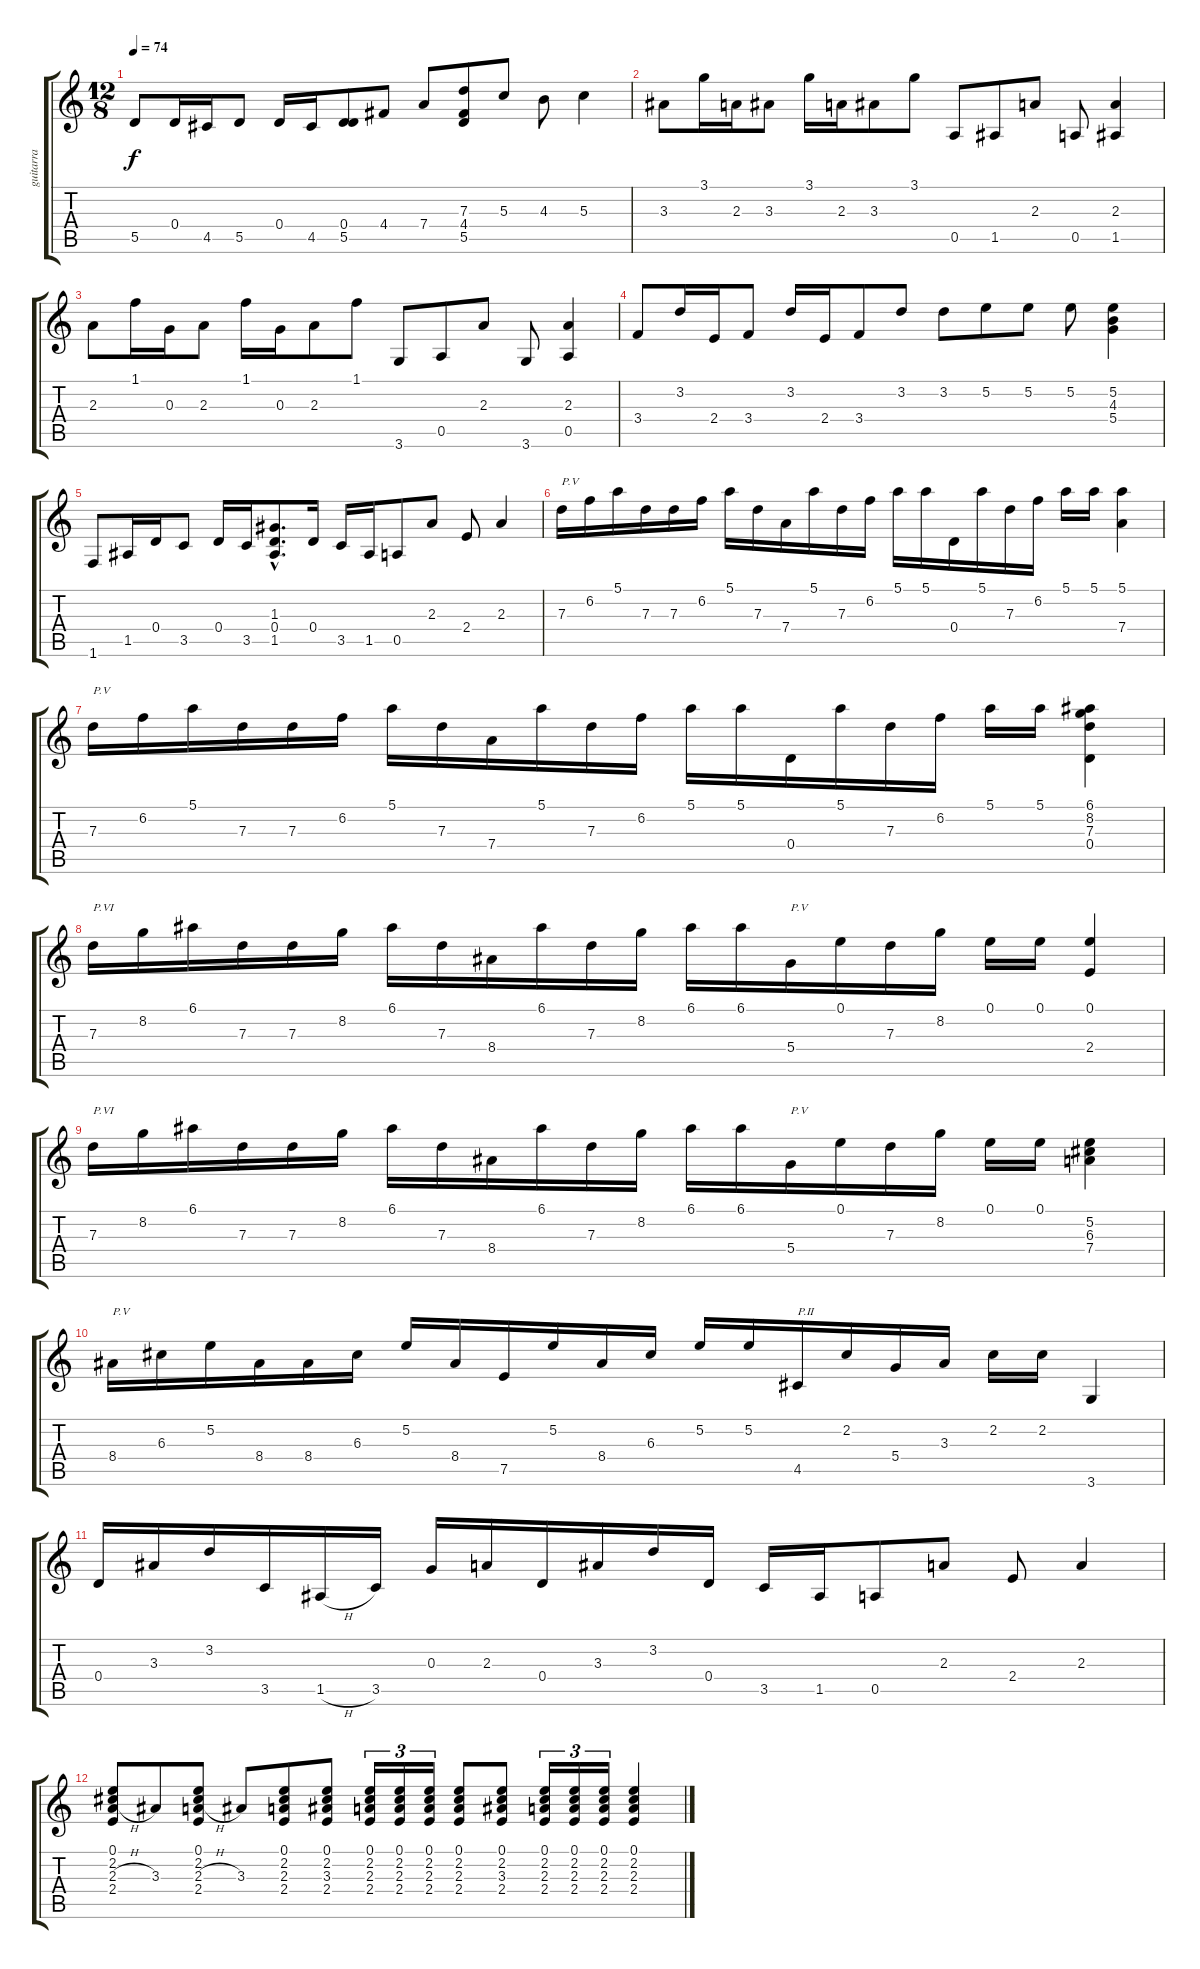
\track ("guitarra" "guitarra") {instrument acousticguitarnylon}
\staff {score tabs}
\tuning (E4 B3 G3 D3 A2 E2) {hide}
\ts (12 8)
\tempo 74
\clef g2
\ks c
5.5.8{dy f} 0.4.16 4.5.16 5.5.8 0.4.16 4.5.16 (0.4 5.5).8 4.4.8 7.4.8 (7.3 4.4 5.5).8 5.3.8 4.3.8 5.3.4 |
3.3.8 3.1.16 2.3.16 3.3.8 3.1.16 2.3.16 3.3.8 3.1.8 0.5.8 1.5.8 2.3.8 0.5.8 (2.3 1.5).4 |
2.3.8 1.1.16 0.3.16 2.3.8 1.1.16 0.3.16 2.3.8 1.1.8 3.6.8 0.5.8 2.3.8 3.6.8 (2.3 0.5).4 |
3.4.8 3.2.16 2.4.16 3.4.8 3.2.16 2.4.16 3.4.8 3.2.8 3.2.8 5.2.8 5.2.8 5.2.8 (5.2 4.3 5.4).4 |
1.6.8 1.5.16 0.4.16 3.5.8 0.4.16 3.5.16 (1.3{hac} 0.4{hac} 1.5{hac}).8{d} 0.4.16 3.5.16 1.5.16 0.5.8 2.3.8 2.4.8 2.3.4 |
7.3.16{txt "P.V"} 6.2.16 5.1.16 7.3.16 7.3.16 6.2.16 5.1.16 7.3.16 7.4.16 5.1.16 7.3.16 6.2.16 5.1.16 5.1.16 0.4.16 5.1.16 7.3.16 6.2.16 5.1.16 5.1.16 (5.1 7.4).4 |
7.3.16{txt "P.V"} 6.2.16 5.1.16 7.3.16 7.3.16 6.2.16 5.1.16 7.3.16 7.4.16 5.1.16 7.3.16 6.2.16 5.1.16 5.1.16 0.4.16 5.1.16 7.3.16 6.2.16 5.1.16 5.1.16 (6.1 8.2 7.3 0.4).4 |
7.3.16{txt "P.VI"} 8.2.16 6.1.16 7.3.16 7.3.16 8.2.16 6.1.16 7.3.16 8.4.16 6.1.16 7.3.16 8.2.16 6.1.16 6.1.16 5.4.16{txt "P.V"} 0.1.16 7.3.16 8.2.16 0.1.16 0.1.16 (0.1 2.4).4 |
7.3.16{txt "P.VI"} 8.2.16 6.1.16 7.3.16 7.3.16 8.2.16 6.1.16 7.3.16 8.4.16 6.1.16 7.3.16 8.2.16 6.1.16 6.1.16 5.4.16{txt "P.V"} 0.1.16 7.3.16 8.2.16 0.1.16 0.1.16 (5.2 6.3 7.4).4 |
8.4.16{txt "P.V"} 6.3.16 5.2.16 8.4.16 8.4.16 6.3.16 5.2.16 8.4.16 7.5.16 5.2.16 8.4.16 6.3.16 5.2.16 5.2.16 4.5.16{txt "P.II"} 2.2.16 5.4.16 3.3.16 2.2.16 2.2.16 3.6.4 |
0.4.16 3.3.16 3.2.16 3.5.16 1.5{h}.16 3.5.16 0.3.16 2.3.16 0.4.16 3.3.16 3.2.16 0.4.16 3.5.16 1.5.16 0.5.8 2.3.8 2.4.8 2.3.4 |
(0.1 2.2 2.3{h} 2.4).8 3.3.8 (0.1 2.2 2.3{h} 2.4).8 3.3.8 (0.1 2.2 2.3 2.4).8 (0.1 2.2 3.3 2.4).8 (0.1 2.2 2.3 2.4).16{tu (3 2)} (0.1 2.2 2.3 2.4).16{tu (3 2)} (0.1 2.2 2.3 2.4).16{tu (3 2)} (0.1 2.2 2.3 2.4).8 (0.1 2.2 3.3 2.4).8 (0.1 2.2 2.3 2.4).16{tu (3 2)} (0.1 2.2 2.3 2.4).16{tu (3 2)} (0.1 2.2 2.3 2.4).16{tu (3 2)} (0.1 2.2 2.3 2.4).4
